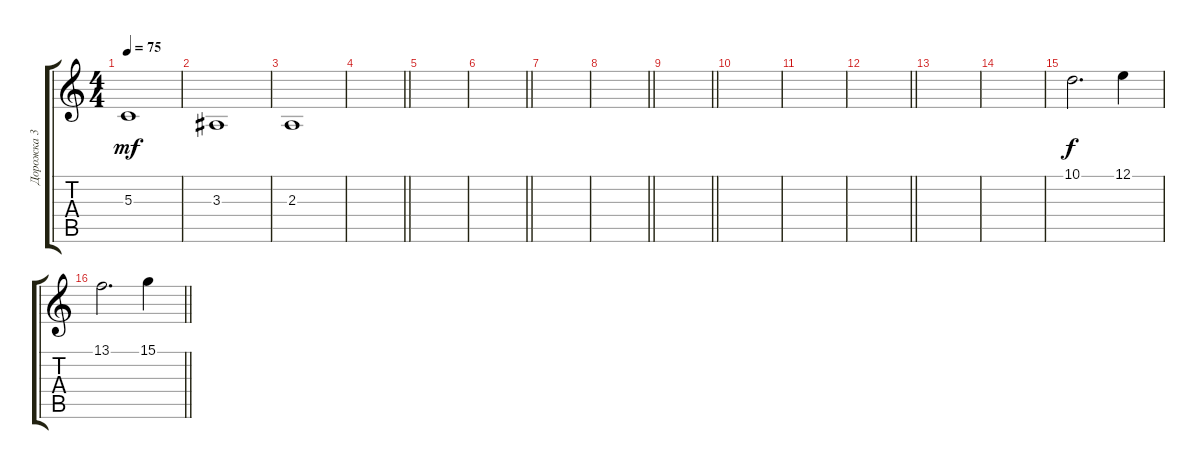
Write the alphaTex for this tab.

\track ("Дорожка 3" "Дорожка 3") {instrument flute}
\staff {score tabs}
\tuning (E4 B3 G3 D3 A2 E2) {hide}
\ts (4 4)
\tempo 75
\clef g2
\ks c
5.3.1{dy mf} |
3.3.1 |
2.3.1 |
\barLineRight lightlight
|
|
\barLineRight lightlight
|
|
\barLineRight lightlight
|
\barLineRight lightlight
|
|
|
\barLineRight lightlight
|
|
|
10.1.2{d dy f} 12.1.4 |
\barLineRight lightlight
13.1.2{d} 15.1.4
